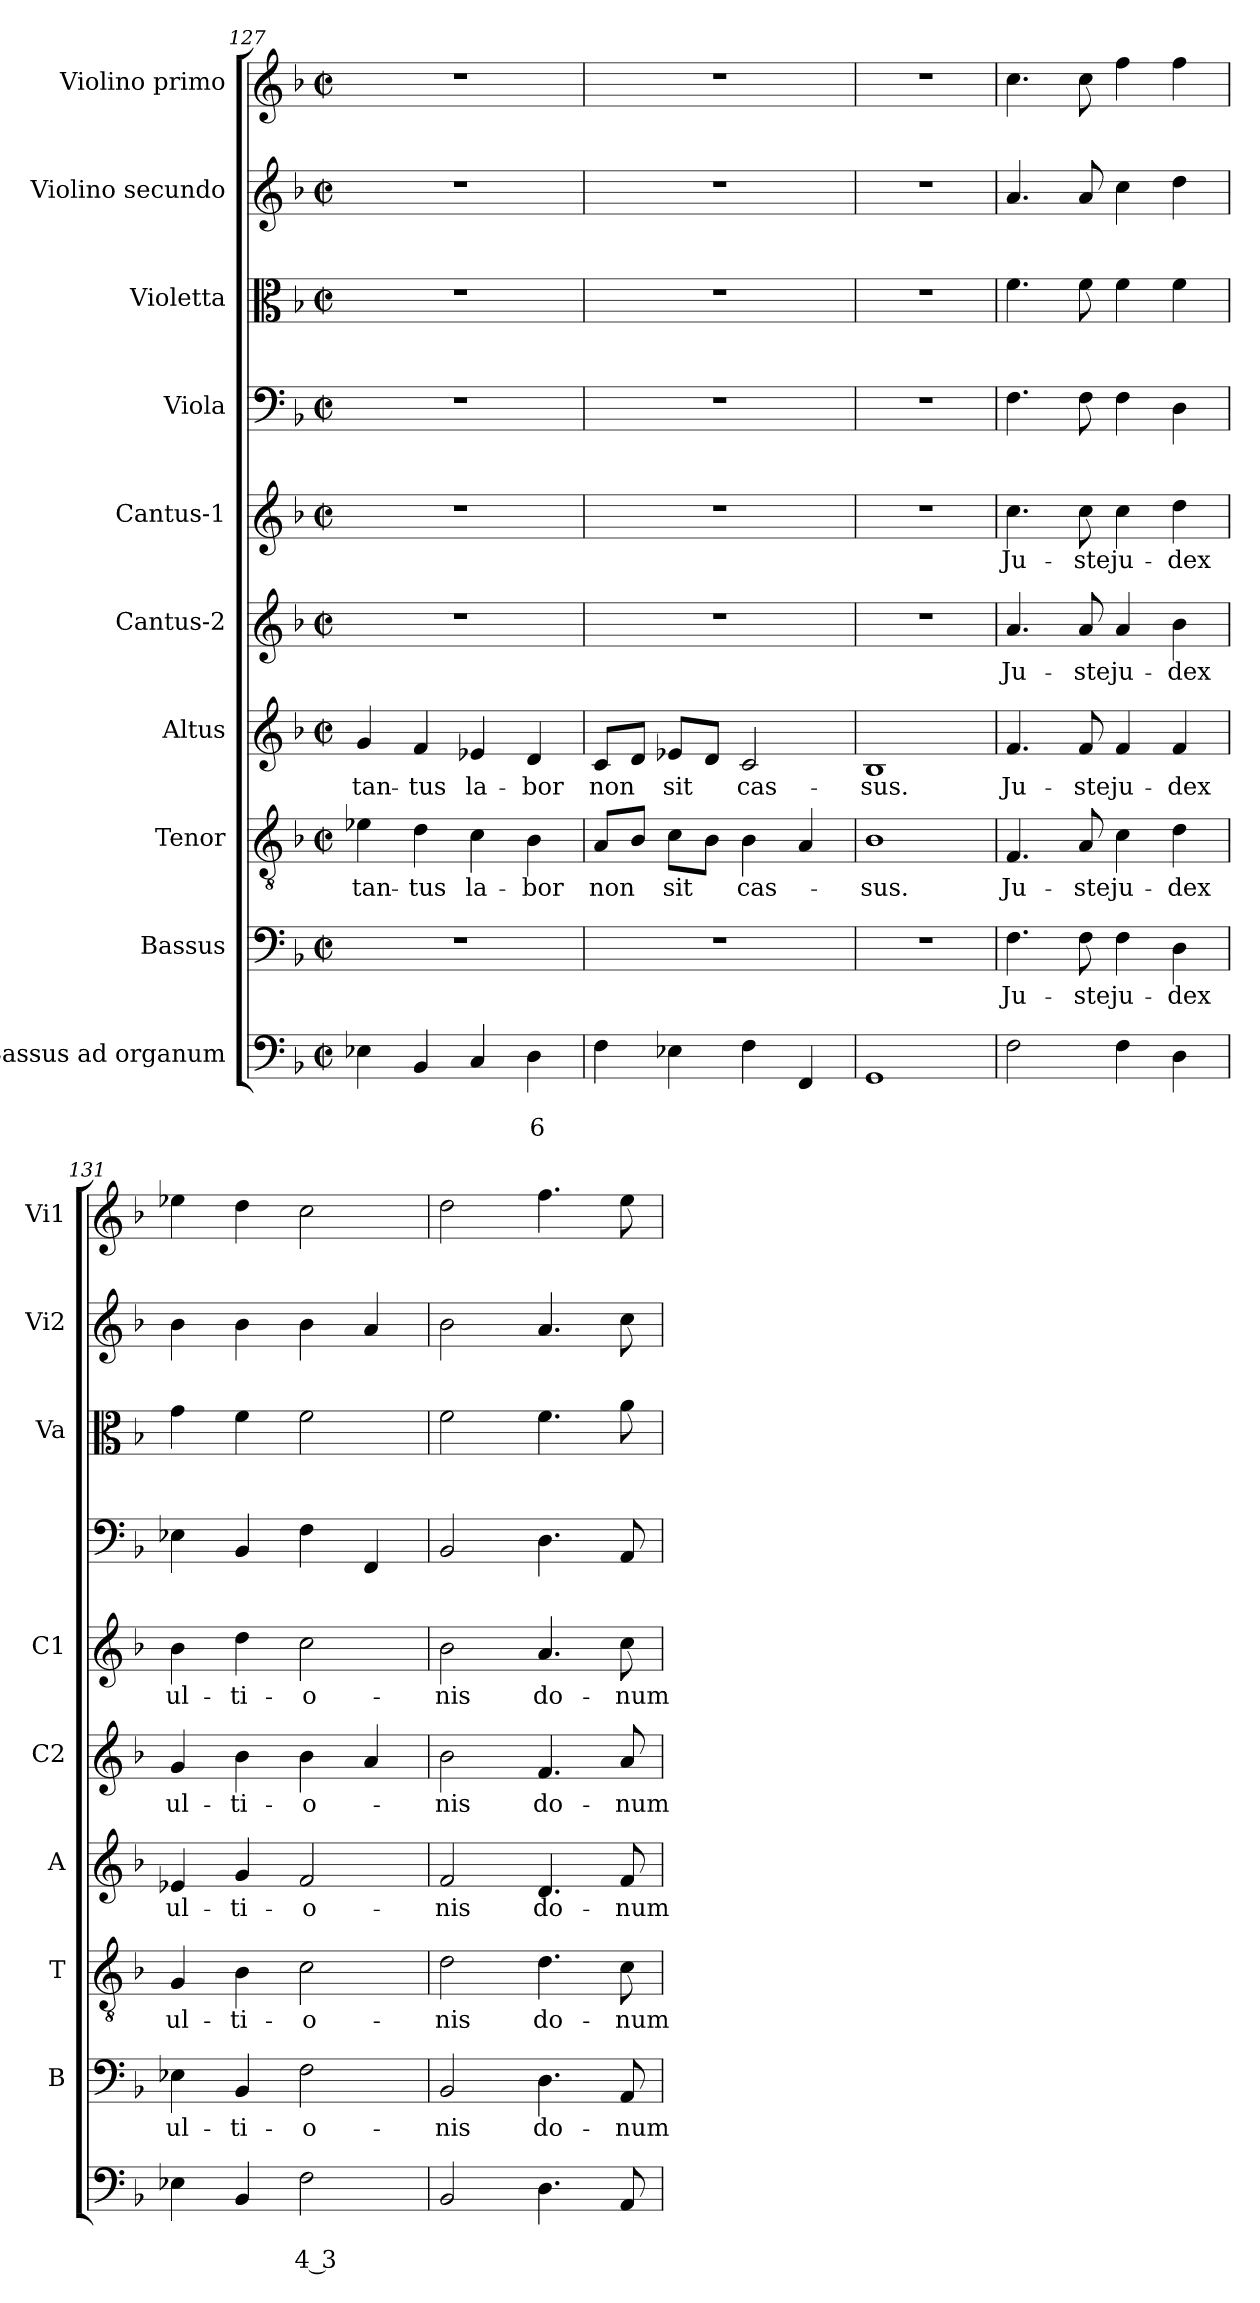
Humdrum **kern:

**kern	**text	**text	**kern	**text	**kern	**text	**kern	**text	**kern	**text	**kern	**text	**kern	**kern	**kern	**kern
*part10	*part10	*part10	*part9	*part9	*part8	*part8	*part7	*part7	*part6	*part6	*part5	*part5	*part4	*part3	*part2	*part1
*staff10	*staff10	*staff10	*staff9	*staff9	*staff8	*staff8	*staff7	*staff7	*staff6	*staff6	*staff5	*staff5	*staff4	*staff3	*staff2	*staff1
*I"Bassus ad  organum	*	*	*I"Bassus	*	*I"Tenor	*	*I"Altus	*	*I"Cantus-2	*	*I"Cantus-1	*	*I"Viola	*I"Violetta	*I"Violino secundo	*I"Violino primo
*	*	*	*I'B	*	*I'T	*	*I'A	*	*I'C2	*	*I'C1	*	*	*I'Va	*I'Vi2	*I'Vi1
*clefF4	*	*	*clefF4	*	*clefGv2	*	*clefG2	*	*clefG2	*	*clefG2	*	*clefF4	*clefC3	*clefG2	*clefG2
*k[b-]	*	*	*k[b-]	*	*k[b-]	*	*k[b-]	*	*k[b-]	*	*k[b-]	*	*k[b-]	*k[b-]	*k[b-]	*k[b-]
*F:	*	*	*F:	*	*F:	*	*F:	*	*F:	*	*F:	*	*F:	*F:	*F:	*F:
*M2/2	*	*	*M2/2	*	*M2/2	*	*M2/2	*	*M2/2	*	*M2/2	*	*M2/2	*M2/2	*M2/2	*M2/2
*met(c|)	*	*	*met(c|)	*	*met(c|)	*	*met(c|)	*	*met(c|)	*	*met(c|)	*	*met(c|)	*met(c|)	*met(c|)	*met(c|)
=127	=127	=127	=127	=127	=127	=127	=127	=127	=127	=127	=127	=127	=127	=127	=127	=127
!	!	!	!	!	!	!LO:LY:b	!	!LO:LY:b	!	!	!	!	!	!	!	!
4E-X\	.	.	1r	.	4e-X\	tan-	4g/	tan-	1r	.	1r	.	1r	1r	1r	1r
!	!	!	!	!	!	!LO:LY:b	!	!LO:LY:b	!	!	!	!	!	!	!	!
4BB-/	.	.	.	.	4d\	-tus	4f/	-tus	.	.	.	.	.	.	.	.
!	!	!	!	!	!	!LO:LY:b	!	!LO:LY:b	!	!	!	!	!	!	!	!
4C/	.	.	.	.	4c\	la-	4e-X/	la-	.	.	.	.	.	.	.	.
!	!	!LO:LY:b	!	!	!	!LO:LY:b	!	!LO:LY:b	!	!	!	!	!	!	!	!
4D\	.	6	.	.	4B-\	-bor	4d/	-bor	.	.	.	.	.	.	.	.
=128	=128	=128	=128	=128	=128	=128	=128	=128	=128	=128	=128	=128	=128	=128	=128	=128
!	!	!	!	!	!	!LO:LY:b	!	!LO:LY:b	!	!	!	!	!	!	!	!
4F\	.	.	1r	.	8A/L	non	8c/L	non	1r	.	1r	.	1r	1r	1r	1r
.	.	.	.	.	8B-/J	.	8d/J	.	.	.	.	.	.	.	.	.
!	!	!	!	!	!	!LO:LY:b	!	!LO:LY:b	!	!	!	!	!	!	!	!
4E-X\	.	.	.	.	8c\L	sit	8e-X/L	sit	.	.	.	.	.	.	.	.
.	.	.	.	.	8B-\J	.	8d/J	.	.	.	.	.	.	.	.	.
!	!	!	!	!	!	!LO:LY:b	!	!LO:LY:b	!	!	!	!	!	!	!	!
4F\	.	.	.	.	4B-\	cas-	2c/	cas-	.	.	.	.	.	.	.	.
4FF/	.	.	.	.	4A/	.	.	.	.	.	.	.	.	.	.	.
=129	=129	=129	=129	=129	=129	=129	=129	=129	=129	=129	=129	=129	=129	=129	=129	=129
!	!	!	!	!	!	!LO:LY:b	!	!LO:LY:b	!	!	!	!	!	!	!	!
1GG	.	.	1r	.	1B-	-sus.	1B-	-sus.	1r	.	1r	.	1r	1r	1r	1r
!!LO:LB:g=z
=130	=130	=130	=130	=130	=130	=130	=130	=130	=130	=130	=130	=130	=130	=130	=130	=130
!	!	!	!	!LO:LY:b	!	!LO:LY:b	!	!LO:LY:b	!	!LO:LY:b	!	!LO:LY:b	!	!	!	!
2F\	.	.	4.F\	Ju-	4.F/	Ju-	4.f/	Ju-	4.a/	Ju-	4.cc\	Ju-	4.F\	4.f\	4.a/	4.cc\
!	!	!	!	!LO:LY:b	!	!LO:LY:b	!	!LO:LY:b	!	!LO:LY:b	!	!LO:LY:b	!	!	!	!
.	.	.	8F\	-ste	8A/	-ste	8f/	-ste	8a/	-ste	8cc\	-ste	8F\	8f\	8a/	8cc\
!	!	!	!	!LO:LY:b	!	!LO:LY:b	!	!LO:LY:b	!	!LO:LY:b	!	!LO:LY:b	!	!	!	!
4F\	.	.	4F\	ju-	4c\	ju-	4f/	ju-	4a/	ju-	4cc\	ju-	4F\	4f\	4cc\	4ff\
!	!	!	!	!LO:LY:b	!	!LO:LY:b	!	!LO:LY:b	!	!LO:LY:b	!	!LO:LY:b	!	!	!	!
4D\	.	.	4D\	-dex	4d\	-dex	4f/	-dex	4b-\	-dex	4dd\	-dex	4D\	4f\	4dd\	4ff\
=131	=131	=131	=131	=131	=131	=131	=131	=131	=131	=131	=131	=131	=131	=131	=131	=131
!	!	!	!	!LO:LY:b	!	!LO:LY:b	!	!LO:LY:b	!	!LO:LY:b	!	!LO:LY:b	!	!	!	!
4E-X\	.	.	4E-X\	ul-	4G/	ul-	4e-X/	ul-	4g/	ul-	4b-\	ul-	4E-X\	4g\	4b-\	4ee-X\
!	!	!	!	!LO:LY:b	!	!LO:LY:b	!	!LO:LY:b	!	!LO:LY:b	!	!LO:LY:b	!	!	!	!
4BB-/	.	.	4BB-/	-ti-	4B-\	-ti-	4g/	-ti-	4b-\	-ti-	4dd\	-ti-	4BB-/	4f\	4b-\	4dd\
!	!	!LO:LY:b	!	!LO:LY:b	!	!LO:LY:b	!	!LO:LY:b	!	!LO:LY:b	!	!LO:LY:b	!	!	!	!
2F\	.	4 3	2F\	-o-	2c\	-o-	2f/	-o-	4b-\	-o-	2cc\	-o-	4F\	2f\	4b-\	2cc\
.	.	.	.	.	.	.	.	.	4a/	.	.	.	4FF/	.	4a/	.
=132	=132	=132	=132	=132	=132	=132	=132	=132	=132	=132	=132	=132	=132	=132	=132	=132
!	!	!	!	!LO:LY:b	!	!LO:LY:b	!	!LO:LY:b	!	!LO:LY:b	!	!LO:LY:b	!	!	!	!
2BB-/	.	.	2BB-/	-nis	2d\	-nis	2f/	-nis	2b-\	-nis	2b-\	-nis	2BB-/	2f\	2b-\	2dd\
!	!	!	!	!LO:LY:b	!	!LO:LY:b	!	!LO:LY:b	!	!LO:LY:b	!	!LO:LY:b	!	!	!	!
4.D\	.	.	4.D\	do-	4.d\	do-	4.d/	do-	4.f/	do-	4.a/	do-	4.D\	4.f\	4.a/	4.ff\
!	!	!	!	!LO:LY:b	!	!LO:LY:b	!	!LO:LY:b	!	!LO:LY:b	!	!LO:LY:b	!	!	!	!
8AA/	.	.	8AA/	-num	8c\	-num	8f/	-num	8a/	-num	8cc\	-num	8AA/	8a\	8cc\	8ee\
=	=	=	=	=	=	=	=	=	=	=	=	=	=	=	=	=
*-	*-	*-	*-	*-	*-	*-	*-	*-	*-	*-	*-	*-	*-	*-	*-	*-
